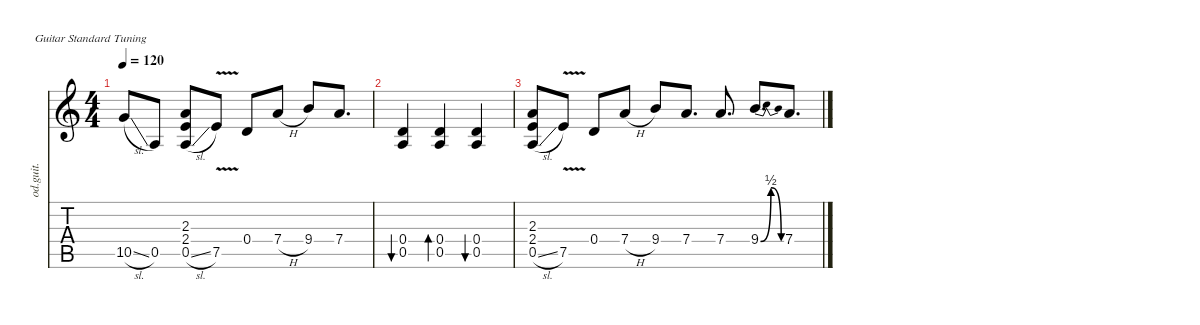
\defaultSystemsLayout 4
\hideDynamics
\bracketExtendMode nobrackets
\otherSystemsTrackNameOrientation horizontal
\track ("Overdriven Guitar" "od.guit.") {instrument overdrivenguitar}
\staff {score tabs}
\tuning (E4 B3 G3 D3 A2 E2)
\ts (4 4)
\tempo 120
\clef g2
\ks c
10.5{sl}.8{dy mf instrument overdrivenguitar beam Up} 0.5.8{beam Up} (0.5{sl} 2.4 2.3).8{beam Up} 7.5{v}.8{beam Up} 0.4.8{beam Up} 7.4{h}.8{beam Up} 9.4.8{beam Up} 7.4.8{d beam Up} |
(0.5 0.4).4{bu 30 beam Up} (0.5 0.4).4{bd 30 beam Up} (0.4 0.5).4{bu 30 beam Up} |
(0.5{sl} 2.4 2.3).8{beam Up} 7.5{v}.8{beam Up} 0.4.8{beam Up} 7.4{h}.8{beam Up} 9.4.8{beam Up} 7.4.8{d beam Up} 7.4.8{d beam Up} 9.4{be (bendrelease 0 0 11.4 2 20.4 2 30 0)}.8{d beam Up} 7.4.8{d beam Up}
